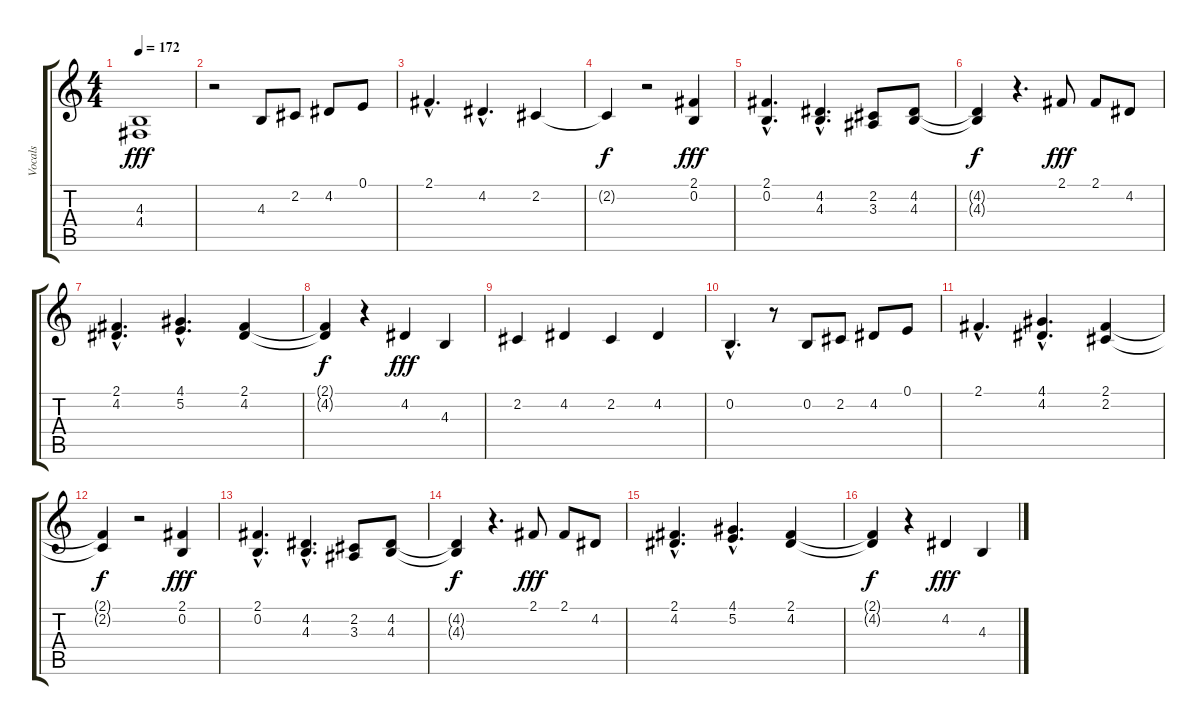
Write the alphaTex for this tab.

\track ("Vocals" "Vocals") {instrument oboe}
\staff {score tabs}
\tuning (E4 B3 G3 D3 A2 E2) {hide}
\ts (4 4)
\tempo 172
\clef g2
\ks c
(4.3 4.4).1{dy fff} |
r.2 4.3.8 2.2.8 4.2.8 0.1.8 |
2.1{hac}.4{d} 4.2{hac}.4{d} 2.2.4 |
2.2{t}.4{dy f} r.2 (2.1 0.2).4{dy fff} |
(2.1{hac} 0.2{hac}).4{d} (4.2{hac} 4.3{hac}).4{d} (2.2 3.3).8 (4.2 4.3).8 |
(4.2{t} 4.3{t}).4{dy f} r.4{d} 2.1.8{dy fff} 2.1.8 4.2.8 |
(2.1{hac} 4.2{hac}).4{d} (4.1{hac} 5.2{hac}).4{d} (2.1 4.2).4 |
(2.1{t} 4.2{t}).4{dy f} r.4 4.2.4{dy fff} 4.3.4 |
2.2.4 4.2.4 2.2.4 4.2.4 |
0.2{hac}.4{d} r.8 0.2.8 2.2.8 4.2.8 0.1.8 |
2.1{hac}.4{d} (4.1{hac} 4.2{hac}).4{d} (2.1 2.2).4 |
(2.1{t} 2.2{t}).4{dy f} r.2 (2.1 0.2).4{dy fff} |
(2.1{hac} 0.2{hac}).4{d} (4.2{hac} 4.3{hac}).4{d} (2.2 3.3).8 (4.2 4.3).8 |
(4.2{t} 4.3{t}).4{dy f} r.4{d} 2.1.8{dy fff} 2.1.8 4.2.8 |
(2.1{hac} 4.2{hac}).4{d} (4.1{hac} 5.2{hac}).4{d} (2.1 4.2).4 |
(2.1{t} 4.2{t}).4{dy f} r.4 4.2.4{dy fff} 4.3.4
